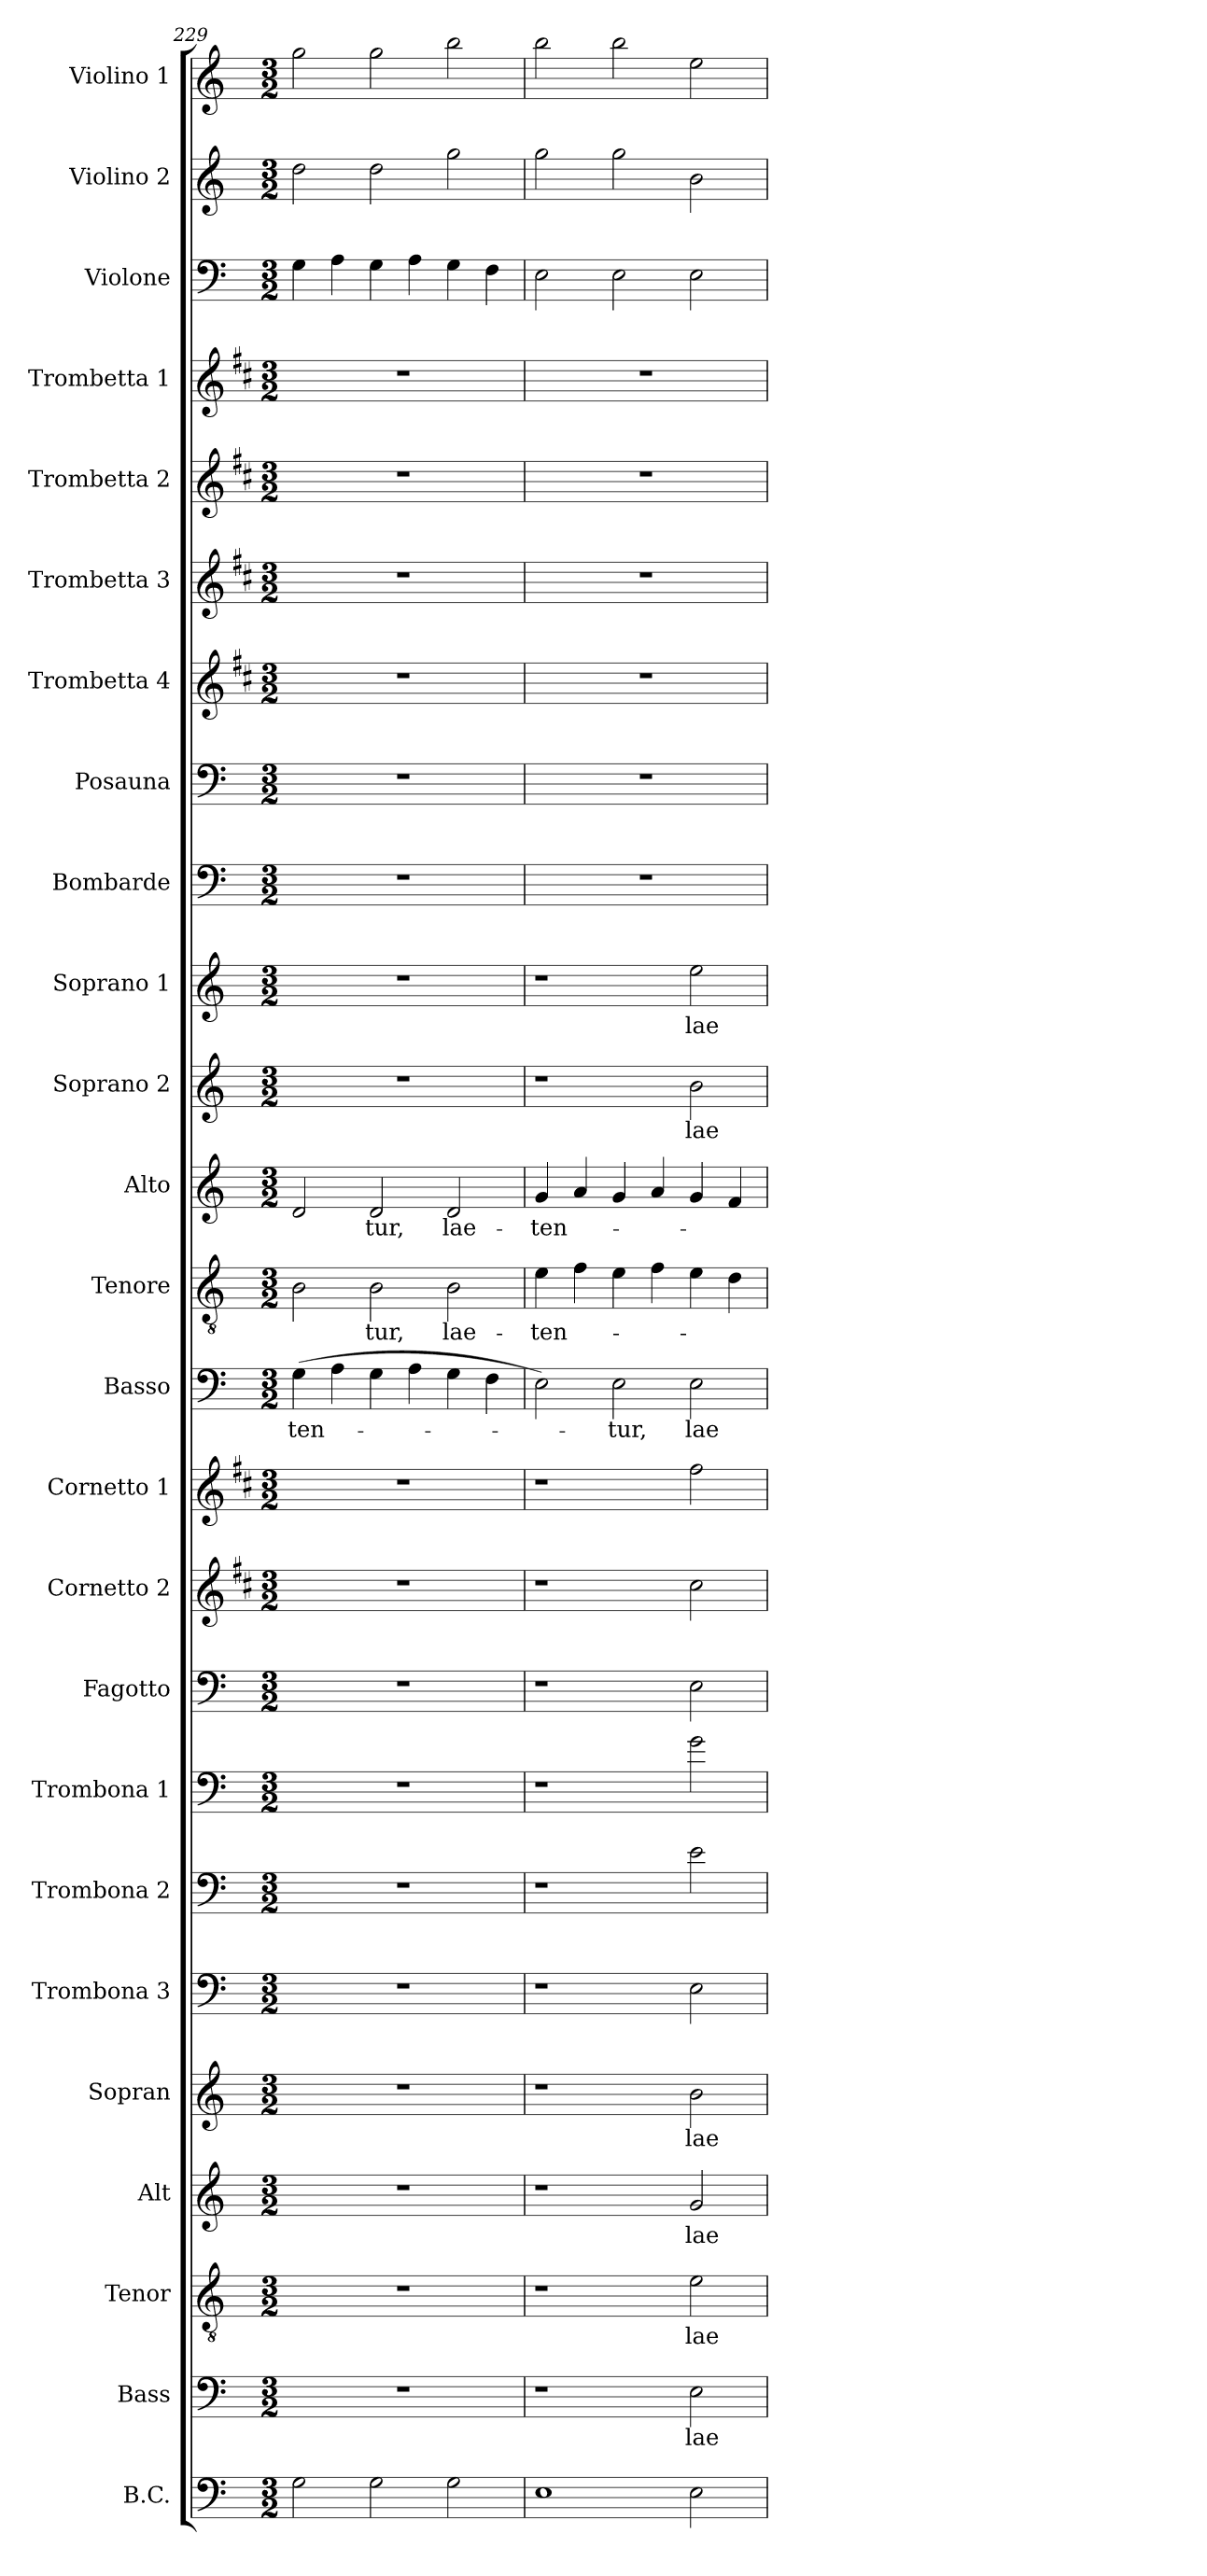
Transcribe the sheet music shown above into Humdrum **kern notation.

**kern	**kern	**text	**kern	**text	**kern	**text	**kern	**text	**kern	**kern	**kern	**kern	**kern	**kern	**kern	**text	**kern	**text	**kern	**text	**kern	**text	**kern	**text	**kern	**kern	**kern	**kern	**kern	**kern	**kern	**kern	**kern
*part25	*part24	*part24	*part23	*part23	*part22	*part22	*part21	*part21	*part20	*part19	*part18	*part17	*part16	*part15	*part14	*part14	*part13	*part13	*part12	*part12	*part11	*part11	*part10	*part10	*part9	*part8	*part7	*part6	*part5	*part4	*part3	*part2	*part1
*staff25	*staff24	*staff24	*staff23	*staff23	*staff22	*staff22	*staff21	*staff21	*staff20	*staff19	*staff18	*staff17	*staff16	*staff15	*staff14	*staff14	*staff13	*staff13	*staff12	*staff12	*staff11	*staff11	*staff10	*staff10	*staff9	*staff8	*staff7	*staff6	*staff5	*staff4	*staff3	*staff2	*staff1
*I"B.C.	*I"Bass	*	*I"Tenor	*	*I"Alt	*	*I"Sopran	*	*I"Trombona 3	*I"Trombona 2	*I"Trombona 1	*I"Fagotto	*I"Cornetto 2	*I"Cornetto 1	*I"Basso	*	*I"Tenore	*	*I"Alto	*	*I"Soprano 2	*	*I"Soprano 1	*	*I"Bombarde	*I"Posauna	*I"Trombetta 4	*I"Trombetta 3	*I"Trombetta 2	*I"Trombetta 1	*I"Violone	*I"Violino 2	*I"Violino 1
*I'B.C.	*I'B.	*	*I'T.	*	*I'A.	*	*I'S.	*	*I'Tbn. 2	*I'Tbn. 2	*I'Tbn. 1	*I'Fag.	*I'Cor. 2	*I'Cor. 1	*I'B.	*	*I'T.	*	*I'A.	*	*I'S.	*	*I'S.	*	*	*	*	*	*	*	*	*I'Vl. 2	*I'Vl. 1
*clefF4	*clefF4	*	*clefGv2	*	*clefG2	*	*clefG2	*	*clefF4	*clefF4	*clefF4	*clefF4	*clefG2	*clefG2	*clefF4	*	*clefGv2	*	*clefG2	*	*clefG2	*	*clefG2	*	*clefF4	*clefF4	*clefG2	*clefG2	*clefG2	*clefG2	*clefF4	*clefG2	*clefG2
*	*	*	*ITrd7c12	*	*	*	*	*	*	*	*	*	*ITrd1c2	*ITrd1c2	*	*	*ITrd7c12	*	*	*	*	*	*	*	*	*	*ITrd1c2	*ITrd1c2	*ITrd1c2	*ITrd1c2	*	*	*
*k[]	*k[]	*	*k[]	*	*k[]	*	*k[]	*	*k[]	*k[]	*k[]	*k[]	*k[]	*k[]	*k[]	*	*k[]	*	*k[]	*	*k[]	*	*k[]	*	*k[]	*k[]	*k[]	*k[]	*k[]	*k[]	*k[]	*k[]	*k[]
*C:	*C:	*	*C:	*	*C:	*	*C:	*	*C:	*C:	*C:	*C:	*C:	*C:	*C:	*	*C:	*	*C:	*	*C:	*	*C:	*	*C:	*C:	*C:	*C:	*C:	*C:	*C:	*C:	*C:
*M3/2	*M3/2	*	*M3/2	*	*M3/2	*	*M3/2	*	*M3/2	*M3/2	*M3/2	*M3/2	*M3/2	*M3/2	*M3/2	*	*M3/2	*	*M3/2	*	*M3/2	*	*M3/2	*	*M3/2	*M3/2	*M3/2	*M3/2	*M3/2	*M3/2	*M3/2	*M3/2	*M3/2
=229	=229	=229	=229	=229	=229	=229	=229	=229	=229	=229	=229	=229	=229	=229	=229	=229	=229	=229	=229	=229	=229	=229	=229	=229	=229	=229	=229	=229	=229	=229	=229	=229	=229
!	!LO:N:vis=1	!	!LO:N:vis=1	!	!LO:N:vis=1	!	!LO:N:vis=1	!	!LO:N:vis=1	!LO:N:vis=1	!LO:N:vis=1	!LO:N:vis=1	!LO:N:vis=1	!LO:N:vis=1	!	!	!	!	!	!	!	!	!	!	!	!	!	!	!	!	!	!	!
!	!	!	!	!	!	!	!	!	!	!	!	!	!	!	!	!LO:LY:b:color=#000000	!	!	!	!	!LO:N:vis=1	!	!LO:N:vis=1	!	!LO:N:vis=1	!LO:N:vis=1	!LO:N:vis=1	!LO:N:vis=1	!LO:N:vis=1	!LO:N:vis=1	!	!	!
2Gi\	1.r	.	1.r	.	1.r	.	1.r	.	1.r	1.r	1.r	1.r	1.r	1.r	(4Gi\	-ten-	2BBi\	.	2di/	.	1.r	.	1.r	.	1.r	1.r	1.r	1.r	1.r	1.r	4Gi\	2ddi\	2ggi\
.	.	.	.	.	.	.	.	.	.	.	.	.	.	.	4Ai\	.	.	.	.	.	.	.	.	.	.	.	.	.	.	.	4Ai\	.	.
!	!	!	!	!	!	!	!	!	!	!	!	!	!	!	!	!	!	!LO:LY:b:color=#000000	!	!	!	!	!	!	!	!	!	!	!	!	!	!	!
!	!	!	!	!	!	!	!	!	!	!	!	!	!	!	!	!	!	!	!	!LO:LY:b:color=#000000	!	!	!	!	!	!	!	!	!	!	!	!	!
2Gi\	.	.	.	.	.	.	.	.	.	.	.	.	.	.	4Gi\	.	2BBi\	-tur,	2di/	-tur,	.	.	.	.	.	.	.	.	.	.	4Gi\	2ddi\	2ggi\
.	.	.	.	.	.	.	.	.	.	.	.	.	.	.	4Ai\	.	.	.	.	.	.	.	.	.	.	.	.	.	.	.	4Ai\	.	.
!	!	!	!	!	!	!	!	!	!	!	!	!	!	!	!	!	!	!LO:LY:b:color=#000000	!	!	!	!	!	!	!	!	!	!	!	!	!	!	!
!	!	!	!	!	!	!	!	!	!	!	!	!	!	!	!	!	!	!	!	!LO:LY:b:color=#000000	!	!	!	!	!	!	!	!	!	!	!	!	!
2Gi\	.	.	.	.	.	.	.	.	.	.	.	.	.	.	4Gi\	.	2BBi\	lae-	2di/	lae-	.	.	.	.	.	.	.	.	.	.	4Gi\	2ggi\	2bbi\
.	.	.	.	.	.	.	.	.	.	.	.	.	.	.	4Fi\	.	.	.	.	.	.	.	.	.	.	.	.	.	.	.	4Fi\	.	.
=230	=230	=230	=230	=230	=230	=230	=230	=230	=230	=230	=230	=230	=230	=230	=230	=230	=230	=230	=230	=230	=230	=230	=230	=230	=230	=230	=230	=230	=230	=230	=230	=230	=230
!	!	!	!	!	!	!	!	!	!	!	!	!	!	!	!	!	!	!LO:LY:b:color=#000000	!	!	!	!	!	!	!	!	!	!	!	!	!	!	!
!	!	!	!	!	!	!	!	!	!	!	!	!	!	!	!	!	!	!	!	!LO:LY:b:color=#000000	!	!	!	!	!LO:N:vis=1	!LO:N:vis=1	!LO:N:vis=1	!LO:N:vis=1	!LO:N:vis=1	!LO:N:vis=1	!	!	!
1Ei	1r	.	1r	.	1r	.	1r	.	1r	1r	1r	1r	1r	1r	2Ei\)	.	4Ei\	-ten-	4gi/	-ten-	1r	.	1r	.	1.r	1.r	1.r	1.r	1.r	1.r	2Ei\	2ggi\	2bbi\
.	.	.	.	.	.	.	.	.	.	.	.	.	.	.	.	.	4Fi\	.	4ai/	.	.	.	.	.	.	.	.	.	.	.	.	.	.
!	!	!	!	!	!	!	!	!	!	!	!	!	!	!	!	!LO:LY:b:color=#000000	!	!	!	!	!	!	!	!	!	!	!	!	!	!	!	!	!
.	.	.	.	.	.	.	.	.	.	.	.	.	.	.	2Ei\	-tur,	4Ei\	.	4gi/	.	.	.	.	.	.	.	.	.	.	.	2Ei\	2ggi\	2bbi\
.	.	.	.	.	.	.	.	.	.	.	.	.	.	.	.	.	4Fi\	.	4ai/	.	.	.	.	.	.	.	.	.	.	.	.	.	.
!	!	!LO:LY:b:color=#000000	!	!	!	!	!	!	!	!	!	!	!	!	!	!	!	!	!	!	!	!	!	!	!	!	!	!	!	!	!	!	!
!	!	!	!	!LO:LY:b:color=#000000	!	!	!	!	!	!	!	!	!	!	!	!	!	!	!	!	!	!	!	!	!	!	!	!	!	!	!	!	!
!	!	!	!	!	!	!LO:LY:b:color=#000000	!	!	!	!	!	!	!	!	!	!	!	!	!	!	!	!	!	!	!	!	!	!	!	!	!	!	!
!	!	!	!	!	!	!	!	!LO:LY:b:color=#000000	!	!	!	!	!	!	!	!	!	!	!	!	!	!	!	!	!	!	!	!	!	!	!	!	!
!	!	!	!	!	!	!	!	!	!	!	!	!	!	!	!	!LO:LY:b:color=#000000	!	!	!	!	!	!	!	!	!	!	!	!	!	!	!	!	!
!	!	!	!	!	!	!	!	!	!	!	!	!	!	!	!	!	!	!	!	!	!	!LO:LY:b:color=#000000	!	!	!	!	!	!	!	!	!	!	!
!	!	!	!	!	!	!	!	!	!	!	!	!	!	!	!	!	!	!	!	!	!	!	!	!LO:LY:b:color=#000000	!	!	!	!	!	!	!	!	!
2Ei\	2Ei\	lae-	2Ei\	lae-	2gi/	lae-	2bi\	lae-	2Ei\	2ei\	2gi\	2Ei\	2bi\	2eei\	2Ei\	lae-	4Ei\	.	4gi/	.	2bi\	lae-	2eei\	lae-	.	.	.	.	.	.	2Ei\	2bi\	2eei\
.	.	.	.	.	.	.	.	.	.	.	.	.	.	.	.	.	4Di\	.	4fi/	.	.	.	.	.	.	.	.	.	.	.	.	.	.
=	=	=	=	=	=	=	=	=	=	=	=	=	=	=	=	=	=	=	=	=	=	=	=	=	=	=	=	=	=	=	=	=	=
*-	*-	*-	*-	*-	*-	*-	*-	*-	*-	*-	*-	*-	*-	*-	*-	*-	*-	*-	*-	*-	*-	*-	*-	*-	*-	*-	*-	*-	*-	*-	*-	*-	*-
